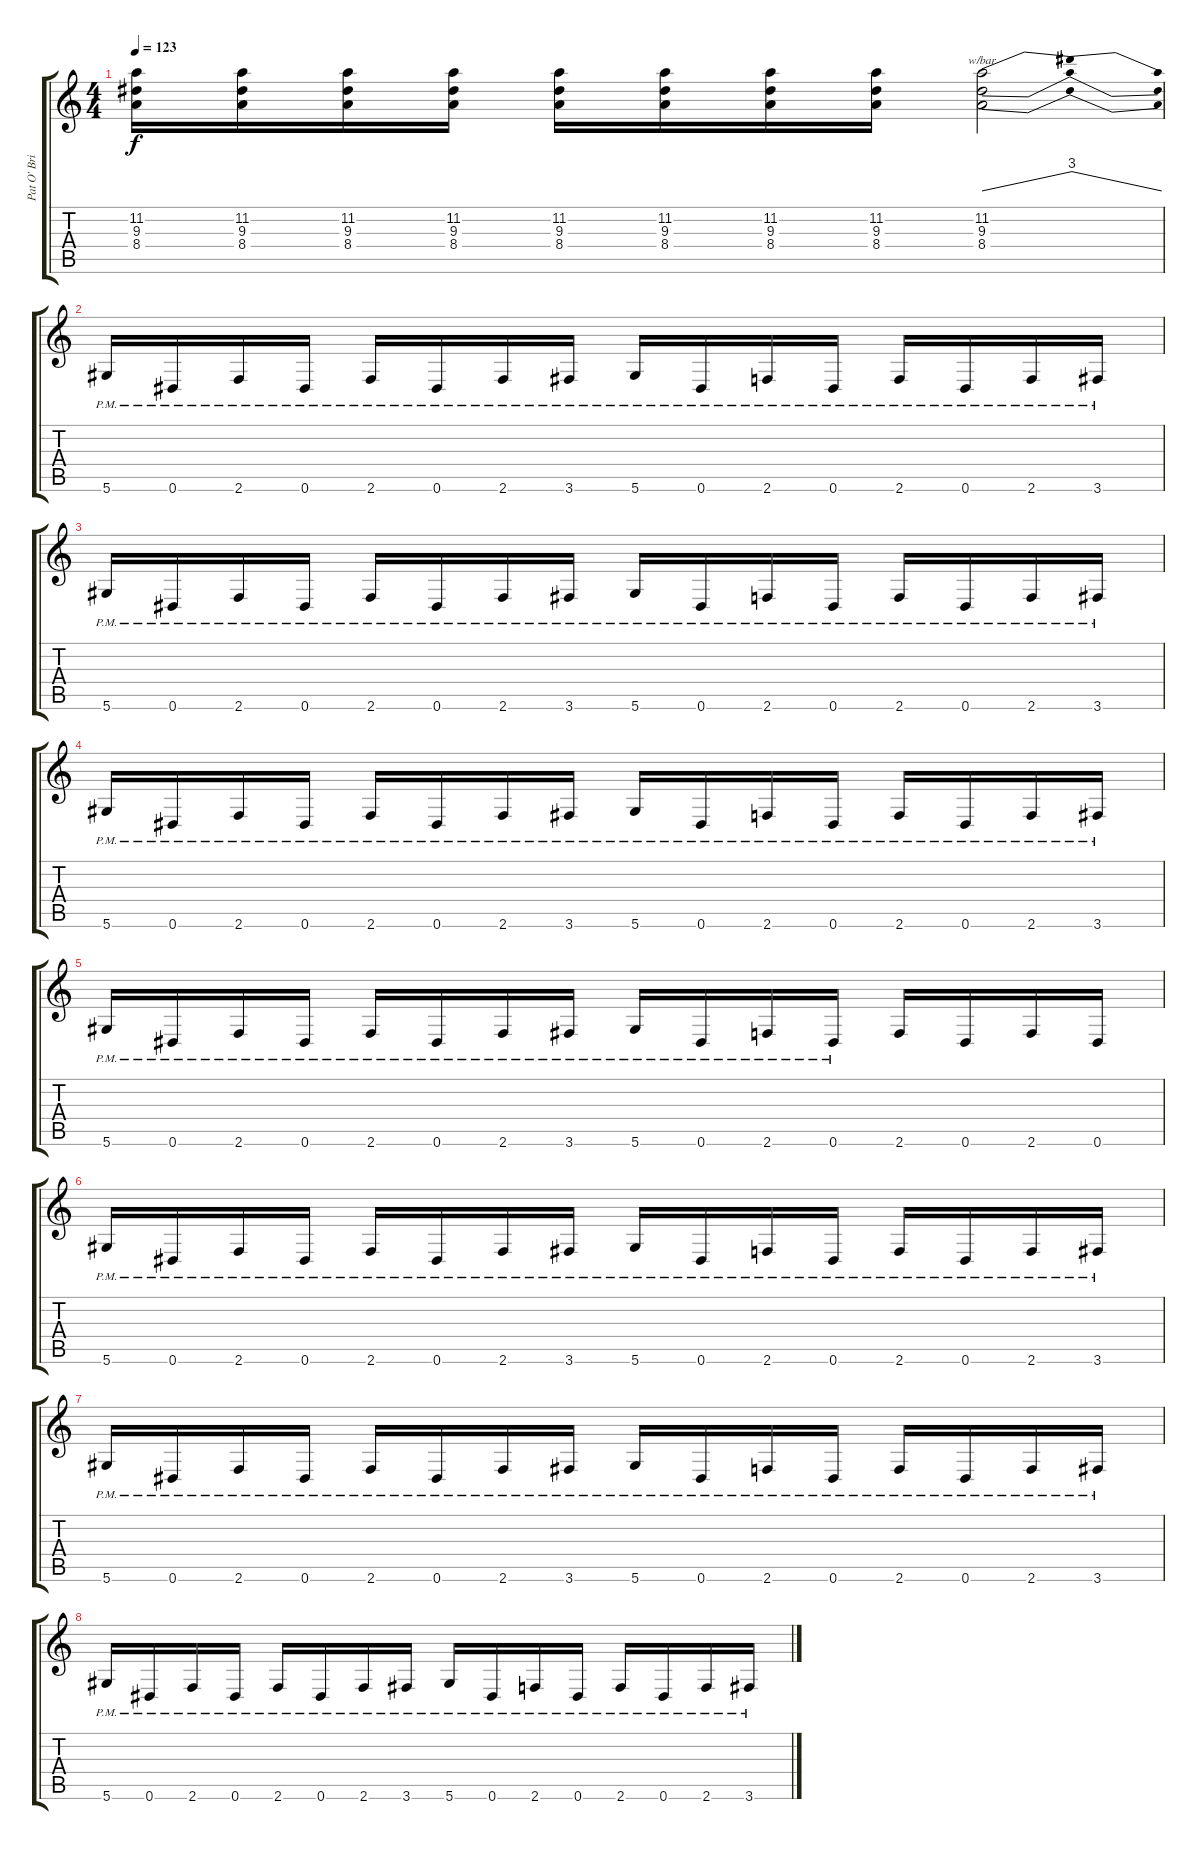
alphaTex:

\track ("Pat O' Brien" "Pat O' Bri") {instrument distortionguitar}
\staff {score tabs}
\tuning (Eb4 Bb3 Gb3 Db3 Ab2 Eb2) {hide}
\ts (4 4)
\tempo 123
\clef g2
\ks c
(11.2 9.3 8.4).16{dy f} (11.2 9.3 8.4).16 (11.2 9.3 8.4).16 (11.2 9.3 8.4).16 (11.2 9.3 8.4).16 (11.2 9.3 8.4).16 (11.2 9.3 8.4).16 (11.2 9.3 8.4).16 (11.2 9.3 8.4).2{tbe (dip default 0 0 30 12 60 0)} |
5.6{pm}.16 0.6{pm}.16 2.6{pm}.16 0.6{pm}.16 2.6{pm}.16 0.6{pm}.16 2.6{pm}.16 3.6{pm}.16 5.6{pm}.16 0.6{pm}.16 2.6{pm}.16 0.6{pm}.16 2.6{pm}.16 0.6{pm}.16 2.6{pm}.16 3.6{pm}.16 |
5.6{pm}.16 0.6{pm}.16 2.6{pm}.16 0.6{pm}.16 2.6{pm}.16 0.6{pm}.16 2.6{pm}.16 3.6{pm}.16 5.6{pm}.16 0.6{pm}.16 2.6{pm}.16 0.6{pm}.16 2.6{pm}.16 0.6{pm}.16 2.6{pm}.16 3.6{pm}.16 |
5.6{pm}.16 0.6{pm}.16 2.6{pm}.16 0.6{pm}.16 2.6{pm}.16 0.6{pm}.16 2.6{pm}.16 3.6{pm}.16 5.6{pm}.16 0.6{pm}.16 2.6{pm}.16 0.6{pm}.16 2.6{pm}.16 0.6{pm}.16 2.6{pm}.16 3.6{pm}.16 |
5.6{pm}.16 0.6{pm}.16 2.6{pm}.16 0.6{pm}.16 2.6{pm}.16 0.6{pm}.16 2.6{pm}.16 3.6{pm}.16 5.6{pm}.16 0.6{pm}.16 2.6{pm}.16 0.6{pm}.16 2.6.16 0.6.16 2.6.16 0.6.16 |
5.6{pm}.16 0.6{pm}.16 2.6{pm}.16 0.6{pm}.16 2.6{pm}.16 0.6{pm}.16 2.6{pm}.16 3.6{pm}.16 5.6{pm}.16 0.6{pm}.16 2.6{pm}.16 0.6{pm}.16 2.6{pm}.16 0.6{pm}.16 2.6{pm}.16 3.6{pm}.16 |
5.6{pm}.16 0.6{pm}.16 2.6{pm}.16 0.6{pm}.16 2.6{pm}.16 0.6{pm}.16 2.6{pm}.16 3.6{pm}.16 5.6{pm}.16 0.6{pm}.16 2.6{pm}.16 0.6{pm}.16 2.6{pm}.16 0.6{pm}.16 2.6{pm}.16 3.6{pm}.16 |
5.6{pm}.16 0.6{pm}.16 2.6{pm}.16 0.6{pm}.16 2.6{pm}.16 0.6{pm}.16 2.6{pm}.16 3.6{pm}.16 5.6{pm}.16 0.6{pm}.16 2.6{pm}.16 0.6{pm}.16 2.6{pm}.16 0.6{pm}.16 2.6{pm}.16 3.6{pm}.16
